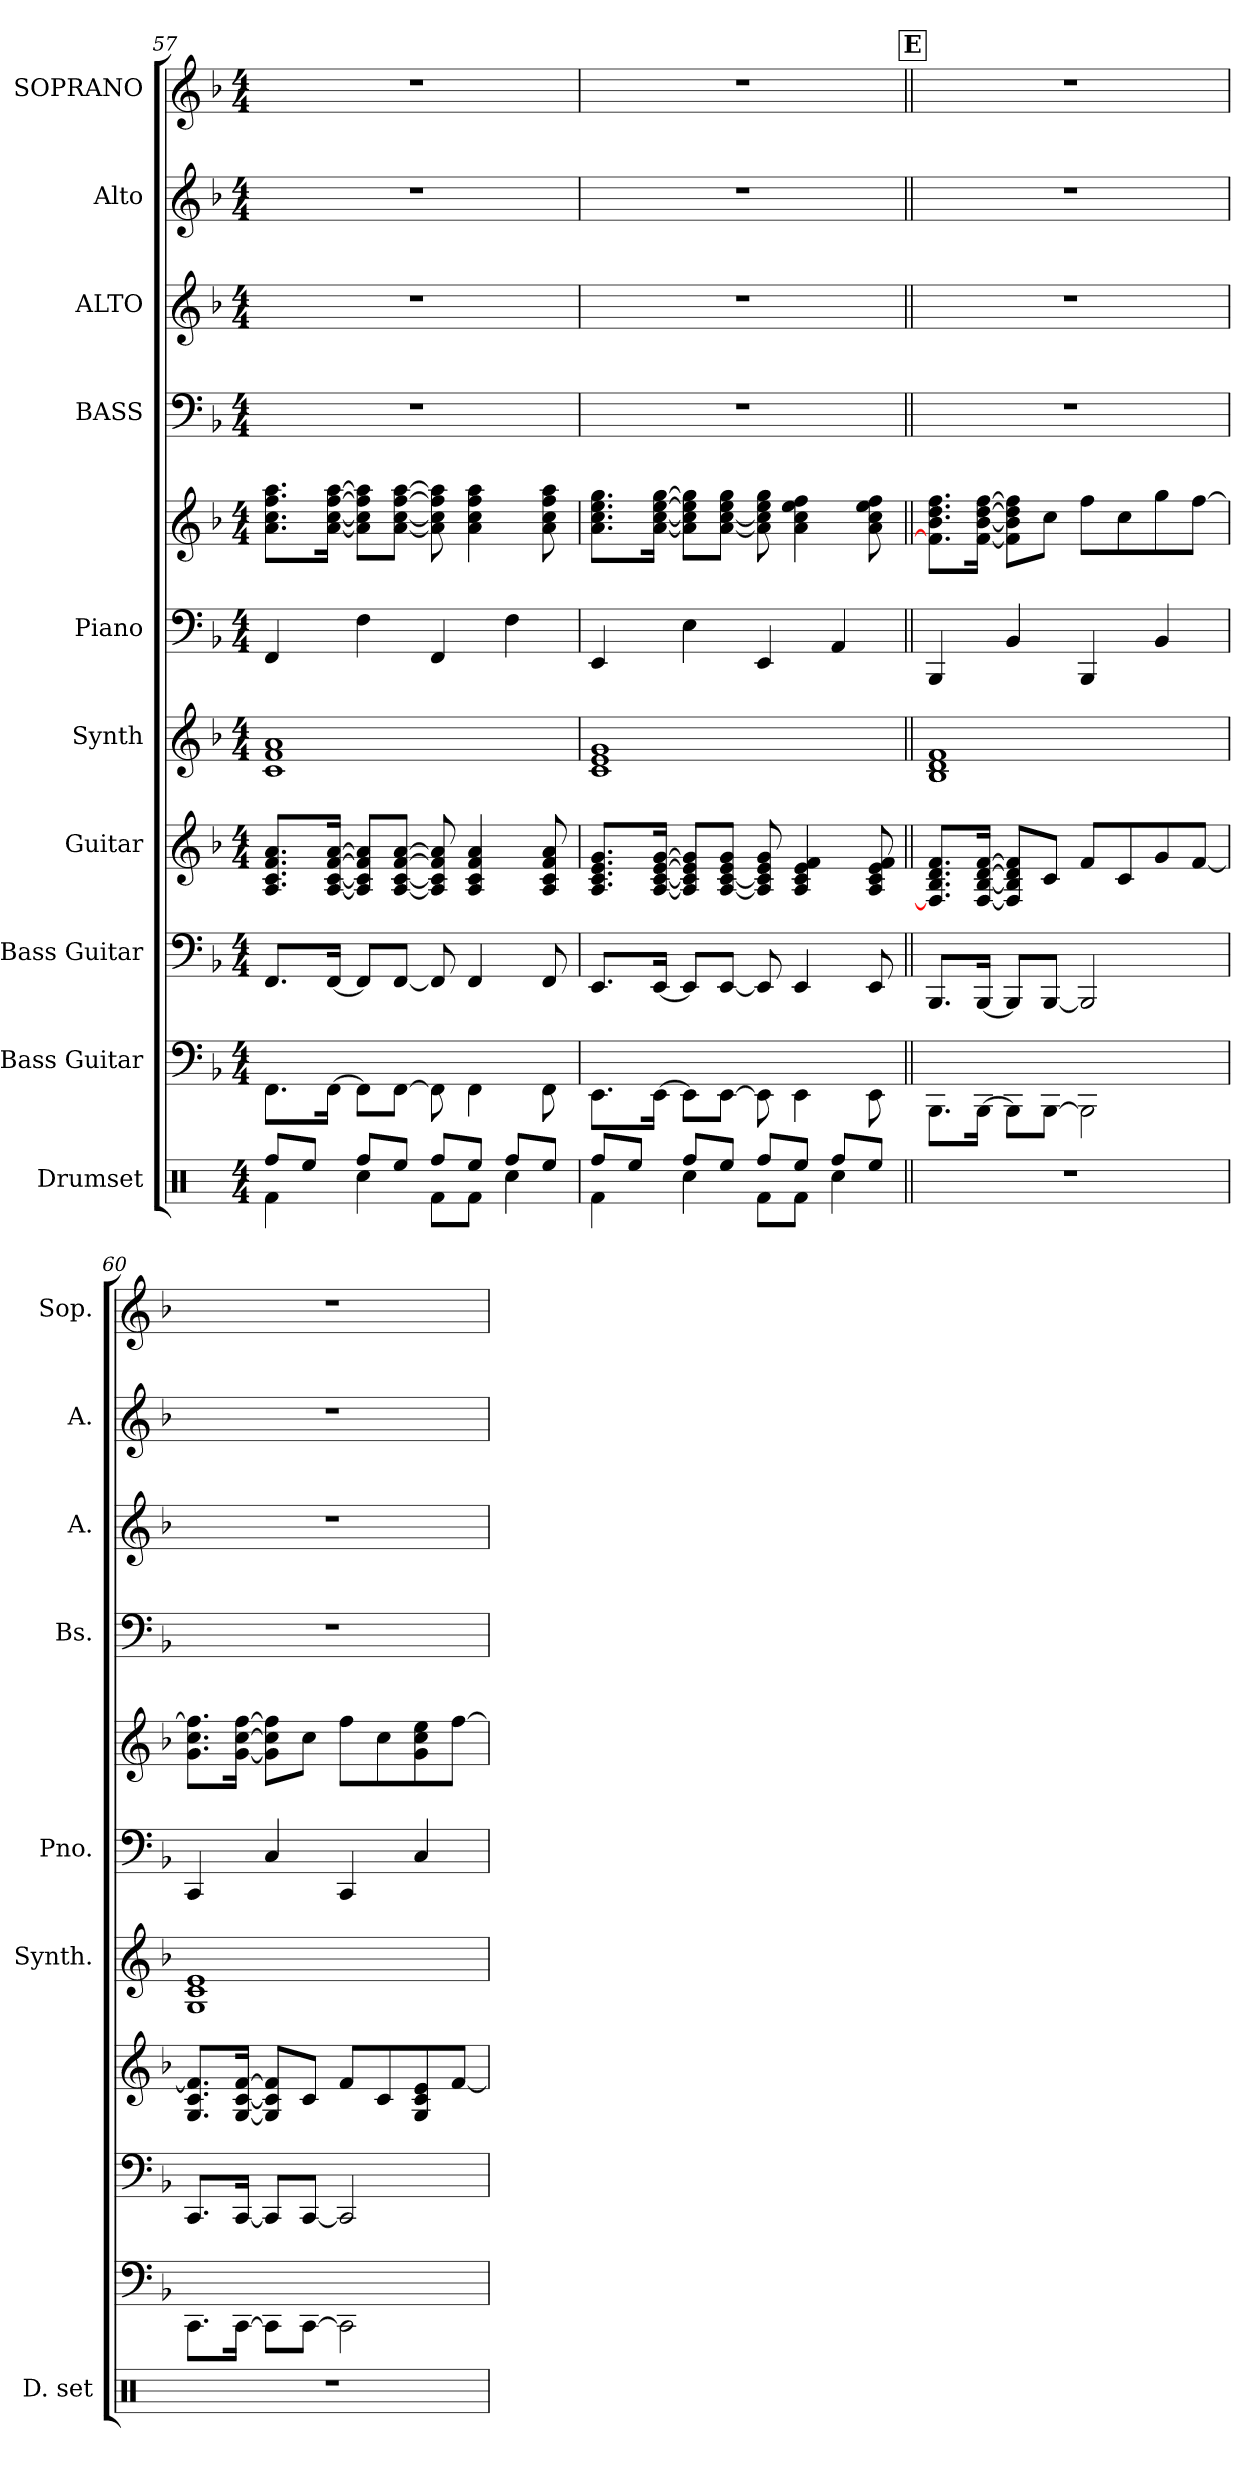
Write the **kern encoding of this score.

**kern	**kern	**kern	**kern	**kern	**kern	**kern	**kern	**kern	**kern	**kern
*part10	*part9	*part8	*part7	*part6	*part5	*part5	*part4	*part3	*part2	*part1
*staff11	*staff10	*staff9	*staff8	*staff7	*staff6	*staff5	*staff4	*staff3	*staff2	*staff1
*I"Drumset	*I"Bass Guitar	*I"Bass Guitar	*I"Guitar	*I"Synth	*I"Piano	*	*I"BASS	*I"ALTO	*I"Alto	*I"SOPRANO
*I'D. set	*	*	*	*I'Synth.	*I'Pno.	*	*I'Bs.	*I'A.	*I'A.	*I'Sop.
*clefX	*	*clefF4	*clefG2	*clefG2	*clefF4	*clefG2	*clefF4	*clefG2	*clefG2	*clefG2
*k[]	*k[b-]	*k[b-]	*k[b-]	*k[b-]	*k[b-]	*k[b-]	*k[b-]	*k[b-]	*k[b-]	*k[b-]
*	*d:	*d:	*d:	*d:	*d:	*d:	*d:	*d:	*d:	*d:
*M4/4	*M4/4	*M4/4	*M4/4	*M4/4	*M4/4	*M4/4	*M4/4	*M4/4	*M4/4	*M4/4
=57	=57	=57	=57	=57	=57	=57	=57	=57	=57	=57
*^	*	*	*	*	*	*	*	*	*	*
8Rff/L	4Rf\	8.FF\L	8.FF/L	8.A/ 8.c/ 8.f/ 8.a/L	1c 1f 1a	4FF/	8.a\ 8.cc\ 8.ff\ 8.aa\L	1r	1r	1r	1r
8Ree/J	.	.	.	.	.	.	.	.	.	.	.
.	.	[16FF\Jk	[16FF/Jk	[16A/ [16c/ [16f/ [16a/Jk	.	.	[16a\ [16cc\ [16ff\ [16aa\Jk	.	.	.	.
8Rff/L	4Rcc\	8FF\L]	8FF/L]	8A/] 8c/] 8f/] 8a/]L	.	4F\	8a\] 8cc\] 8ff\] 8aa\]L	.	.	.	.
8Ree/J	.	[8FF\J	[8FF/J	[8A/ [8c/ [8f/ [8a/J	.	.	[8a\ [8cc\ [8ff\ [8aa\J	.	.	.	.
8Rff/L	8Rf\L	8FF\]	8FF/]	8A/] 8c/] 8f/] 8a/]	.	4FF/	8a\] 8cc\] 8ff\] 8aa\]	.	.	.	.
8Ree/J	8Rf\J	4FF\	4FF/	4A/ 4c/ 4f/ 4a/	.	.	4a\ 4cc\ 4ff\ 4aa\	.	.	.	.
8Rff/L	4Rcc\	.	.	.	.	4F\	.	.	.	.	.
8Ree/J	.	8FF\	8FF/	8A/ 8c/ 8f/ 8a/	.	.	8a\ 8cc\ 8ff\ 8aa\	.	.	.	.
!!LO:PB:g=z
=58	=58	=58	=58	=58	=58	=58	=58	=58	=58	=58	=58
8Rff/L	4Rf\	8.EE\L	8.EE/L	8.A/ 8.c/ 8.e/ 8.g/L	1c 1e 1g	4EE/	8.a\ 8.cc\ 8.ee\ 8.gg\L	1r	1r	1r	1r
8Ree/J	.	.	.	.	.	.	.	.	.	.	.
.	.	[16EE\Jk	[16EE/Jk	[16A/ [16c/ [16e/ [16g/Jk	.	.	[16a\ [16cc\ [16ee\ [16gg\Jk	.	.	.	.
8Rff/L	4Rcc\	8EE\L]	8EE/L]	8A/] 8c/] 8e/] 8g/]L	.	4E\	8a\] 8cc\] 8ee\] 8gg\]L	.	.	.	.
8Ree/J	.	[8EE\J	[8EE/J	[8A/ [8c/ 8e/ 8g/J	.	.	[8a\ [8cc\ 8ee\ 8gg\J	.	.	.	.
8Rff/L	8Rf\L	8EE\]	8EE/]	8A/] 8c/] 8e/ 8g/	.	4EE/	8a\] 8cc\] 8ee\ 8gg\	.	.	.	.
8Ree/J	8Rf\J	4EE\	4EE/	4A/ 4c/ 4e/ 4f/	.	.	4a\ 4cc\ 4ee\ 4ff\	.	.	.	.
8Rff/L	4Rcc\	.	.	.	.	4AA/	.	.	.	.	.
8Ree/J	.	8EE\	8EE/	8A/ 8c/ 8e/ 8f/	.	.	8a\ 8cc\ 8ee\ 8ff\	.	.	.	.
*v	*v	*	*	*	*	*	*	*	*	*	*
!!LO:REH:place=s1:a:fs=14:t=E
=59||	=59||	=59||	=59||	=59||	=59||	=59||	=59||	=59||	=59||	=59||
1r	8.BBB-\L	8.BBB-/L	8.F/] 8.B-/ 8.d/ 8.f/L	1B- 1d 1f	4BBB-/	8.f\] 8.b-\ 8.dd\ 8.ff\L	1r	1r	1r	1r
.	[16BBB-\Jk	[16BBB-/Jk	[16F/ [16B-/ [16d/ [16f/Jk	.	.	[16f\ [16b-\ [16dd\ [16ff\Jk	.	.	.	.
.	8BBB-\L]	8BBB-/L]	8F/] 8B-/] 8d/] 8f/]L	.	4BB-/	8f\] 8b-\] 8dd\] 8ff\]L	.	.	.	.
.	[8BBB-\J	[8BBB-/J	8c/J	.	.	8cc\J	.	.	.	.
.	2BBB-\]	2BBB-/]	8f/L	.	4BBB-/	8ff\L	.	.	.	.
.	.	.	8c/	.	.	8cc\	.	.	.	.
.	.	.	8g/	.	4BB-/	8gg\	.	.	.	.
.	.	.	[8f/J	.	.	[8ff\J	.	.	.	.
=60	=60	=60	=60	=60	=60	=60	=60	=60	=60	=60
1r	8.CC\L	8.CC/L	8.G/ 8.c/ 8.f/]L	1G 1c 1e	4CC/	8.g\ 8.cc\ 8.ff\]L	1r	1r	1r	1r
.	[16CC\Jk	[16CC/Jk	[16G/ [16c/ [16f/Jk	.	.	[16g\ [16cc\ [16ff\Jk	.	.	.	.
.	8CC\L]	8CC/L]	8G/] 8c/] 8f/]L	.	4C/	8g\] 8cc\] 8ff\]L	.	.	.	.
.	[8CC\J	[8CC/J	8c/J	.	.	8cc\J	.	.	.	.
.	2CC\]	2CC/]	8f/L	.	4CC/	8ff\L	.	.	.	.
.	.	.	8c/	.	.	8cc\	.	.	.	.
.	.	.	8G/ 8c/ 8e/	.	4C/	8g\ 8cc\ 8ee\	.	.	.	.
.	.	.	[8f/J	.	.	[8ff\J	.	.	.	.
=	=	=	=	=	=	=	=	=	=	=
*-	*-	*-	*-	*-	*-	*-	*-	*-	*-	*-
